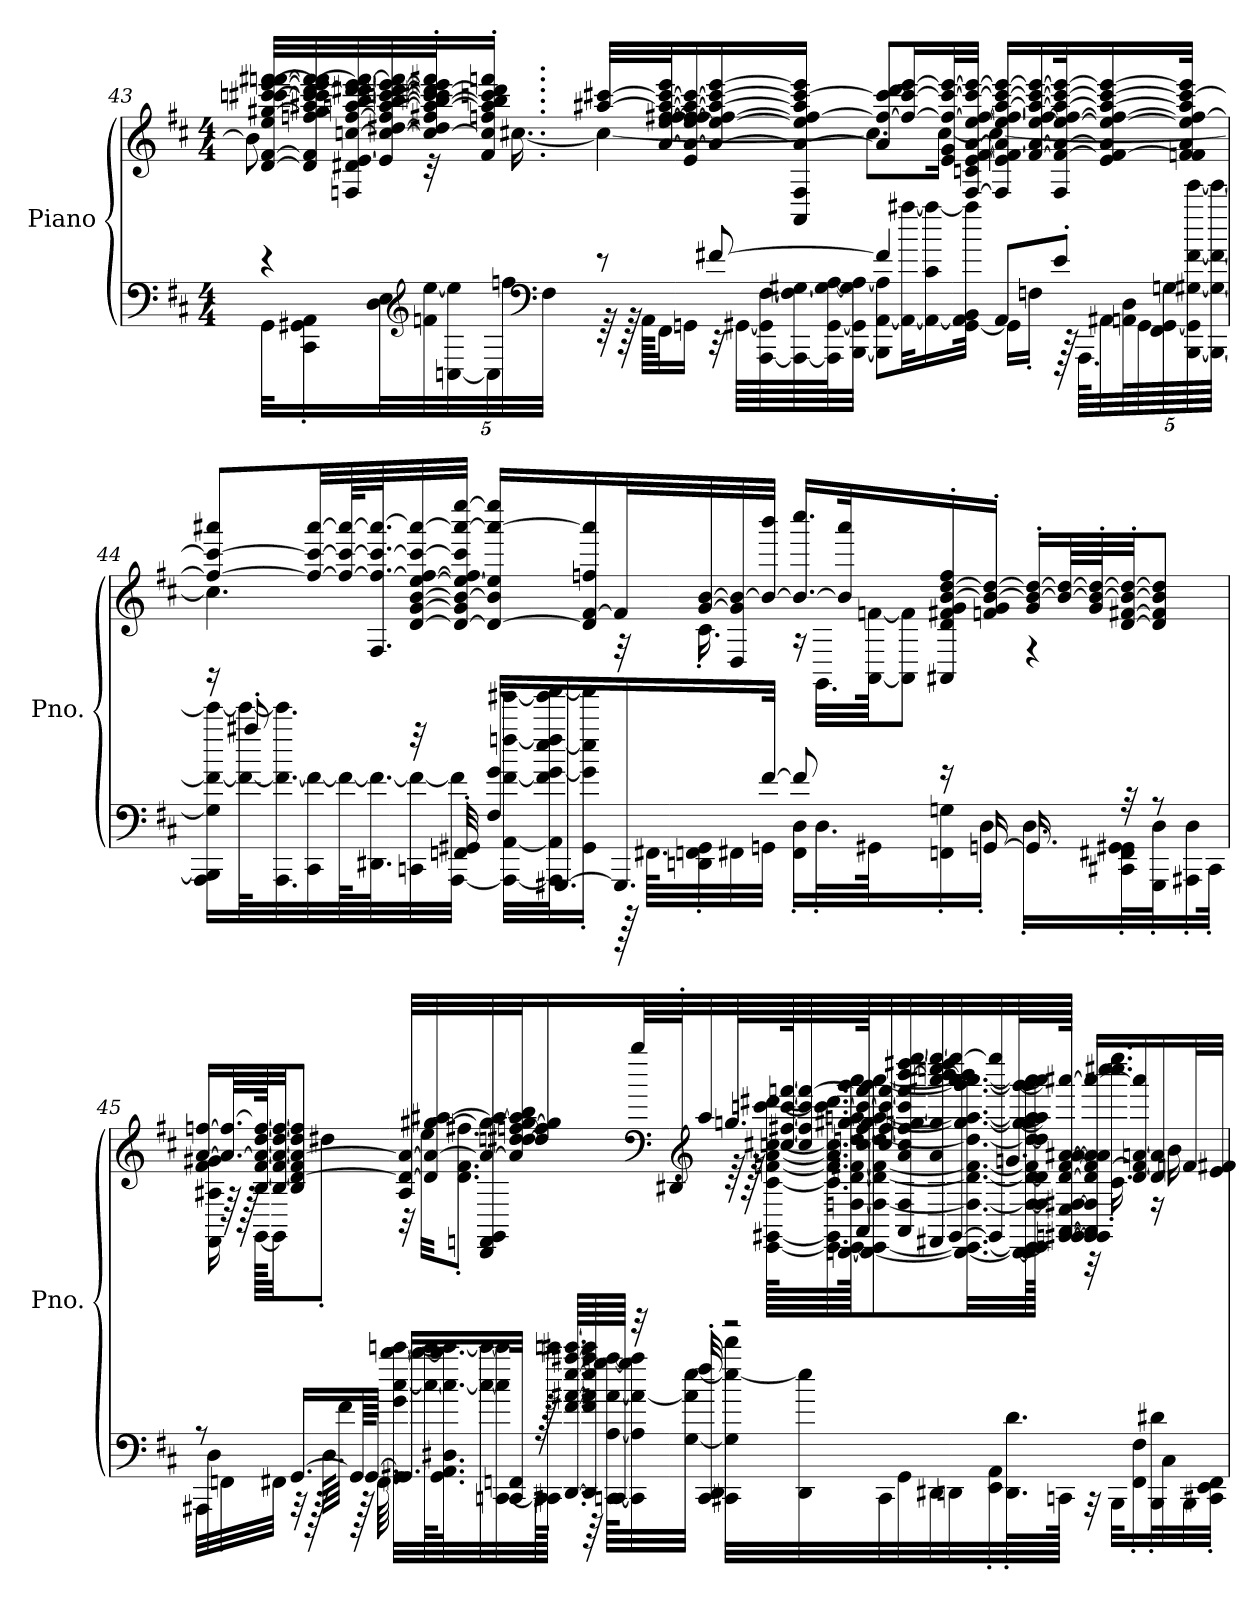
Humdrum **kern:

**kern	**kern
*part1	*part1
*staff2	*staff1
*I"Piano	*
*I'Pno.	*
!!LO:PB:g=z
*clefF4	*clefG2
*k[f#c#]	*k[f#c#]
*M4/4	*M4/4
=43	=43
*^	*^
4r	32GG\KLL	[32d/ [32f#/ 32ee/ [32gg#X/ [32cccn/ [32ccc#X/ [32eee/ [32fffn/ [32fff#X/LLL	8b\]
.	16CC#\' 16GG#X\' 16AA\'	32d/] 32f#/] 32ffn/ 32gg#/] 32aa#X/ 32ccc/] 32ccc#/] [32ddd/ 32eee/] 32fff/_ 32fff#/]	.
.	.	32Fn/ 32d#X/ [32e/ [32ccn/ [32ff/ [32aan/ [32bb/ 32ddd/] [32ddd#X/ [32eee/ 32fff/_	.
.	32D\ 32E\L	32e/] 32cc/_ [32dd#X/ 32ff/] 32aa/_ 32bb/_ [32cccn/ 32ddd#/_ 32eee/_ 32fff/]	.
*clefG2	*	*	*
*	*Xbrackettup	*	*
.	40fn\ [40ee\	32cc/_' 32dd#/]' 32ff#X/' 32aa/_' 32bb/_' 32ccc/]' 32ccc#X/' 32ddd#/_' 32eee/]' 32fff#X/'J	32r
.	[40Cn\ 40ee\]	.	.
.	.	16.f#/' 16.cc/]' 16.ffn/' 16.aa/]' 16.bb/]' 16.cccn/' 16.ddd#/]' 16.fffn/'JJ	[16.cc#X\
.	40C\]	.	.
.	40ffn\	.	.
*clefF4	*	*	*
.	40F#\JJJ	.	.
8r	64r	[32aa#X/ [32ccc#X/LLL	4cc#\_
.	128r	.	.
.	128AA\KKLLL	.	.
.	32FF#\J	[32a/ [32ee/ [32ff/ [32ff#X/ 32aa#/_ 32ccc#/_ 32eee/J	.
.	16GGn\JJ	16e/ 16a/_ 16ee/_ 16ff/] 16ff#/_ 16aa#/_ 16ccc#/_	.
[8f#X/	32r	16a/_ 16ee/_ 16ff#/_ 16aa#/_ 16ccc#/_ [16eee/	.
.	[64GG#X\LLLL	.	.
.	[64AAA\ 64GG#\] [64F#\	.	.
.	64AAA\_ 64F#\] [64G#X\	16AA/ 16F/ 16a/_ 16ee/] 16ff#/_ 16aa#/] 16ccc#/_ 16eee/]JJ	.
.	64AAA\] [64GG#\ 64G#\_ [64A\J	.	.
.	[32BBB\ 32GG#\] 32G#\] 32A\_JJJ	.	.
4f#/]	8BBB\] [8AA\ 8A\]L	8a/] 8ff#/_ 8ccc#/_ 8ddd#/L	8.cc#\L]
.	32AA\_ [32aa#X\KL	16ff#/_ 16ccc#/_ [16eee/L	.
.	16AA\_ 16c#\ 16aa#\_	.	.
.	.	32e/ 32g/ 32ff#/_ 32ccc#/_ 32eee/_L	[16cc#\Jk
.	[32GG#\ 32AA\] 32BB\ 32aa#\]JJk	[32F/ 32cn/ [32e/ [32f#/ [32a/ [32ee/ 32ff#/_ 32ccc#/_ 32eee/_JJJ	.
8AA/L	16GG#\LL]	16F/] 16e/] 16f#/_ 16a/] 16ee/_ 16ff#/_ [16aa#/ 16ccc#/_ 16eee/_LL	4cc#\_
.	16Fn'\JJ	16f#/_ [16a/ 16ee/_ 16ff#/_ 16aa#/_ 16ccc#/_ 16eee/_	.
8e'/J	128r	32F/ 32f#/_ 32a/_ 32ee/_ 32ff#/_ 32aa#/_ 32ccc#/_ 32eee/_K	.
.	64.AAA\KLLL	.	.
.	32AA#X\	16e/ 16f#/_ 16a/] 16ee/_ 16ff#/_ 16aa#/_ 16ccc#/_ 16eee/_	.
.	80AAn\ 80D\L	.	.
.	80GG#\	.	.
.	80FF#\ [80GG#\ 80Gn\	.	.
.	.	32fn/ 32f#/] 32a/ 32ee/] 32ff#/_ 32aa#/] 32ccc#/_ 32eee/]JJk	.
.	[80BBB\ 80GG#\] [80G#X\ [80f#\ [80eee\	.	.
.	80BBB\_ 80G#\_ 80f#\_ 80eee\_JJJJ	.	.
!!LO:LB:g=z	!!
=44	=44	=44	=44
16r	16AAA\ 16BBB\] 16G#\] 16f#\_ 16eee\_LL	8ff#/_ 8ccc#/_ 8aaa#X/L	4.cc#\]
8aa#X'/	64f#\_ 64eee\_KL	.	.
.	32.AAA\ 32.f#\_ 32.eee\]	.	.
.	32CC#\ 32f#\_	32ff#/_ 32ccc#/_ [32aaa#/LL	.
.	128f#\KL_	128ff#/_ 128ccc#/_ 128aaa#/_KL	.
.	64.DD#X\ 64.f#\_J	64.F#/ 64.ff#/_ 64.ccc#/_ 64.aaa#/_J	.
32r	32CCn\ 32f#\_	[32d/ [32g/ [32b/ [32ee/ 32ff#/_ 32ccc#/_ 32aaa#/_	.
32FFn/' 32GG#X/'	[32AAA\ 32f#\]JJJ	32d/_ 32g/] 32b/_ 32ee/_ 32ff#/] 32ccc#/] 32aaa#/_ [32eeee/JJJ	.
32F#/ 32g/KLL	32AAA\_ [32AA\ [32f#\ [32ffn\ [32ggg#X\LLL	16d/_ 16b/] 16ee/] 16aaa#/_ 16eeee/]LL	.
[16.GGG#X/	32AAA\] 32AA\] 32f#\] [32g\ [32ee\ 32ff\] 32ggg#\] [32aaa\J	.	.
.	16GG#\' 16g\]' 16ee\]' 16aaa\]'JJ	16d/] [16f#/ 16ffn/ 16aaa#/]	.
16.GGG#/]	128r	32f#/L]	32r
.	64.FF#X\KLLL	.	.
.	32DDn\' 32FFn\' 32GG#\'	[32g/ [32b/	16.c#'\
.	32FF#X\	32D/ 32g/] 32b/_	.
[32f#/JJk	32GGn\JJJ	32b/_ 32bbb/JJJ	.
8f#/]	16FF#\' 16D\'LL	16.b/_ 16.cccc#/LL	16r
.	32.D'\L	.	32.GG\LLL
.	.	32b/] 32aaa#/K	.
.	64GG#X\JK	.	[64AA\ [64fn\JJK
16r	16FFn\' 16Gn\'	16AA#X/' 16d/' 16f#X/' 16g/' [16b/' [16dd/' 16ff/'	8AA\] 8f\]J
[16GGn/	16D'\JJ	16fn/' 16g/' 16b/_' 16dd/_'JJ	.
16.GG/]	16.D'\LL	16g/' 16b/_' 16dd/_'LL	4r
.	.	64b/_ 64dd/_LL	.
.	.	64g/' 64b/_' 64dd/_'J	.
32r	32CC#X\' 32FF#X\' 32GG\' 32GG#X\'L	[32d/' [32f#X/' 32b/_' 32dd/_'JJ	.
8r	32GGG#\' 32D\'J	8d/] 8f#/] 8b/] 8dd/]J	.
.	16AAA#X\' 16D\'	.	.
.	32CC#'\JJk	.	.
!!LO:LB:g=z	!!
=45	=45	=45	=45
8r	32AAA#X\LLL	[16a/ [16ffn/LL	16FF#\ 16A#X\ 16f#\ 16g#X\
.	32D\	.	.
.	32FFn'\	64.a/_ 64.ff/_LL	64r
.	.	.	128r
.	.	[128B/ [128f#/ 128a/_ [128dd/ 128ff/_JK	[128GG\KKLLL
.	32FF#X\JJJ	32B/_ 32f#/_ 32a/_ 32dd/_ 32ff/_JJ	32GG\JJ]
[16.GG/LL	32r	8B/] [8d/ 8f#/] 8a/_ 8dd/] 8ff/]J	8dd#X'\J
.	128r	.	.
.	64.D\KLLL	.	.
.	32f#\JJJ	.	.
128GG/KLL]	128r	.	.
[64.GG/JJJJ	64.FF#\	.	.
16.GG/LL]	32GG#X\ 32g\ [32cc#\ [32bb\ [32cccn\LLL	32A#/ 32d/_ 32a/_LLL	32r
.	128cc#\_ 128bb\_ 128ccc\_KL	32d/] 32a/_ [32gg#X/ [32aa#X/	32ee\KKL
.	64.GG#\ 64.AA\ 64.D#X\ 64.cc#\_ 64.bb\] 64.ccc\_J	.	.
.	32cc#\_ 32ccc\_	32DD/ 32FFn/ 32GG/ 32a/_ 32gg#/] 32aa#/_	8.d\' 8.f#\' 8.ff#X\'J
32CC#/ 32FFn/JJk	[32CCn\ 32cc#\] 32ccc\]	32a/] 32ddn/ [32dd#X/ [32ffn/ [32gg#/ 32aa#/] 32bb/J	.
128r	128CC\KL]	16dd#/] 16ff/] 16gg#/]	.
[64.DD/ [64.f#/ [64.a#X/ [64.ee/ [64.aa#X/ [64.ccc#X/LLLL	64.CC#X\ 64.cccn\JJJJ	.	.
64DD/] 64f#/] 64a#/] 64ee/] 64aa#/] 64ccc#/]	64r	.	.
64CC#/JJJJ	[64CCn\ [64A\ [64an\ [64gg\ [64aan\KLLL	.	.
32r	32CC\] 32A\] 32a\_ 32gg\] 32aa\]	64gggg/LL	.
*	*	*clefF4	*
.	.	64DD#X'/J	.
*	*	*clefG2	*
32CC/' 32DD/' 32ff#/'	[32G\ 32a\] [32ee\JJJ	32aa#/	.
2r	32CC#X\ 32G\] 32ee\_ 32ddd\LLL	64.ggn/L	64r
.	.	.	128r
.	.	[128ccn/ [128ff#X/ [128ccc#/ [128fffn/K	[128EE\ [128GG#X\ [128c#\ [128fn\ [128a\ [128cc#X\ [128cccn\ [128ddd#X\KLLLL
.	32DD\ 32ee\]	64.cc/_ 64.ff#/_ 64.ccc#/_ 64.fff/_	64.EE\] 64.GG#\] 64.c#\] 64.f\] 64.a\] 64.cc#\] 64.ccc\] 64.ddd#\]
.	.	128AA/ 128cc/_ 128ff#/_ 128ccc#/_ 128fff/_JK	[128DDn\ [128EE\ [128Fn\ [128d\ [128f#X\ [128ddn\ [128gg#X\ [128aan\ [128ggg\ [128aaa\JJJK
.	32CC#\	32cc/_ 32ff#/_ 32ccc#/_ 32fff/_	8DD\_ 8EE\_ 8F\_ 8d\_ 8f#\_ 8dd\_ 8gg#\_ 8aa\_ 8ggg\_ 8aaa\_
.	32GG#\	32AA/ 32F/ 32a/ 32cc/] 32ff#/] [32ggn/ 32ccc#/] 32fff/] [32bbb/ [32dddd#X/ [32eeee/	.
.	32DD#X\	32FF#X/ 32a/ 32gg/] [32aaa#X/ 32bbb/_ 32ccccn/ 32dddd#/] 32eeee/_	.
.	32DDn\	[32GG#/ 32aaa#/] 32bbb/] 32eeee/_	.
.	32EE\' 32AA\'	32GG#/] 32eeee/]	32.DD\_ 32.EE\_ 32.F\_ 32.d\_ 32.f#\_ 32.dd\_ 32.gg#\_ 32.aa\_ 32.ggg\_ 32.aaa\_LL
.	64.DD\' 64.d\'L	64.gn/L	.
.	.	.	128DD\_ 128EE\_ 128F\_ 128d\_ 128f#\] 128dd\_ 128gg#\_ 128aa\_ 128ggg\_ 128aaa\_LL
.	128CCn\JJJJk	[128GGn/ [128GG#X/ [128AA/ 128E/ [128F#X/ [128d/ [128f#/ [128a/ [128a#X/ [128aaa#X/JJJJk	128DD\] 128EE\] 128F\] 128d\] 128dd\] 128gg#\] 128aa\] 128ggg\] 128aaa\]JJJJJ
.	32r	16GG/] 16GG#/] 16AA/] 16F#/] 16d/] 16f#/_ 16a/] 16a#/] 16aaa#/_LL	32r
.	32BBB\KLL	.	16.c#\' 16.cccc\' 16.cccc#X\' 16.eeee\'
.	16FF\' 16F#\'	[16d/ 16f#/] [16an/ 16aaa#/]	.
.	32BBB\' 32d#X\'L	16d/] 16a/]	16r
.	32C#\	.	.
.	32BBB\	32fn/L	16b\
.	32CC#X\' 32EE\' 32FF\'JJJ	32e/ 32f#X/JJJ	.
*v	*v	*	*
*	*v	*v
=	=
*-	*-
